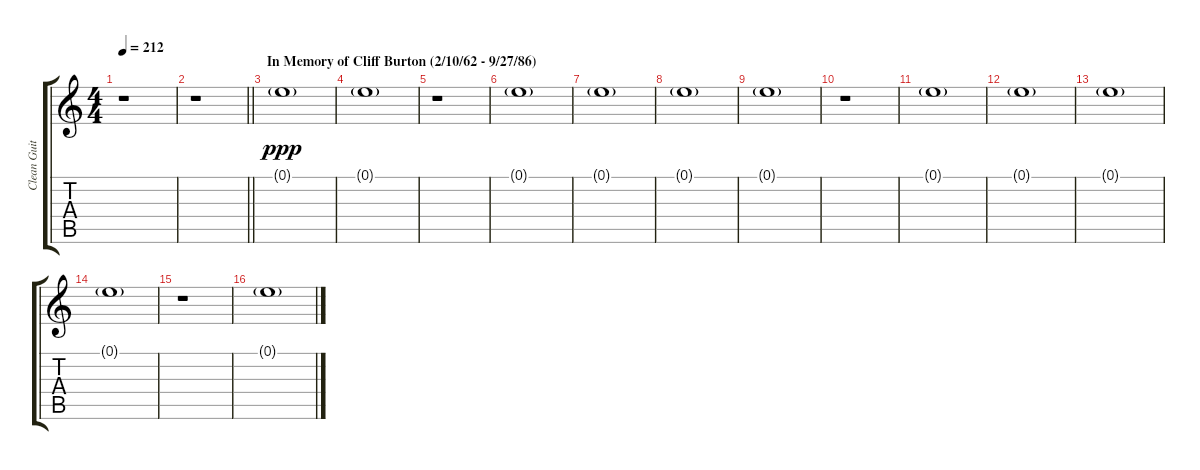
\track ("Clean Guitar" "Clean Guit") {instrument distortionguitar}
\staff {score tabs}
\tuning (E4 B3 G3 D3 A2 E2) {hide}
\ts (4 4)
\tempo 212
\clef g2
\ks c
r.1{dy mp} |
\barLineRight lightlight
r.1 |
\section ("" "In Memory of Cliff Burton (2/10/62 - 9/27/86)")
0.1{g}.1{dy ppp} |
0.1{g}.1 |
r.1 |
0.1{g}.1 |
0.1{g}.1 |
0.1{g}.1 |
0.1{g}.1 |
r.1 |
0.1{g}.1 |
0.1{g}.1 |
0.1{g}.1 |
0.1{g}.1 |
r.1 |
0.1{g}.1
